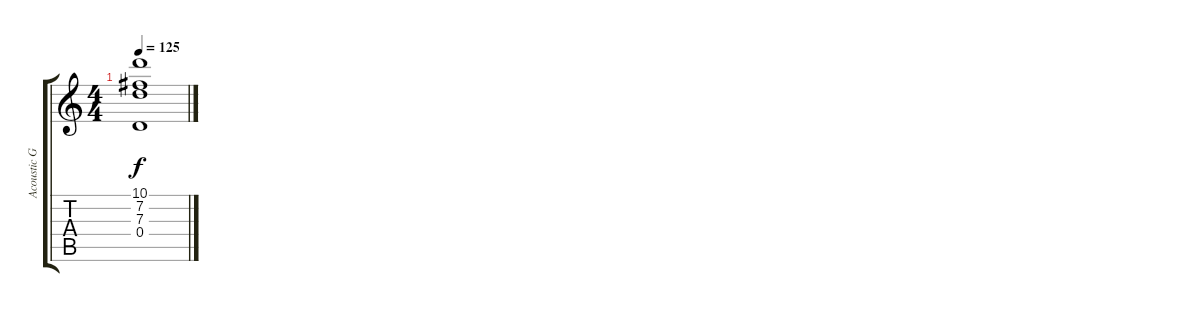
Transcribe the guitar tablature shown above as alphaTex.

\track ("Acoustic Guitar (steel)" "Acoustic G") {instrument acousticguitarsteel}
\staff {score tabs}
\tuning (E4 B3 G3 D3 A2 E2) {hide}
\ts (4 4)
\tempo 125
\clef g2
\ks c
(10.1{t} 7.2{t} 7.3{t} 0.4{t}).1{dy f}
